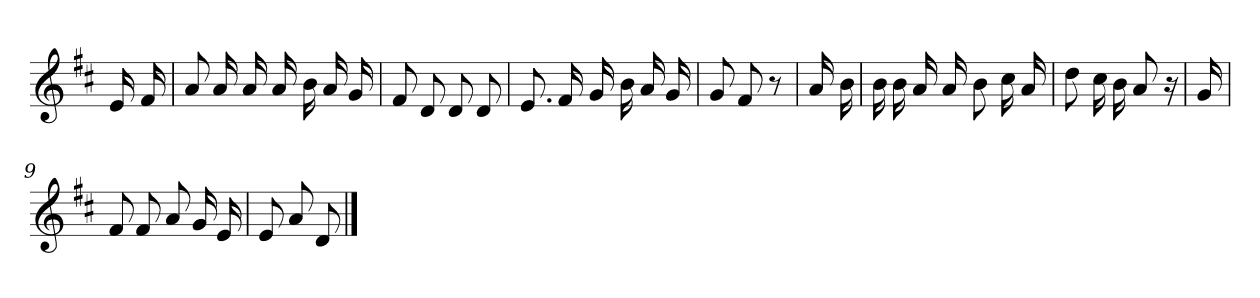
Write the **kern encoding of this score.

**kern
*part1
*staff1
*clefG2
*k[f#c#]
*D:
=
16e
16f#
=1
8a
16a
16a
16a
16b
16a
16g
=2
8f#
8d
8d
8d
=3
8.e
16f#
16g
16b
16a
16g
=4
8g
8f#
8r
=5
16a
16b
=6
16b
16b
16a
16a
8b
16cc#
16a
=7
8dd
16cc#
16b
8a
16r
=8
16g
=9
8f#
8f#
8a
16g
16e
=10
8e
8a
8d
==
*-
